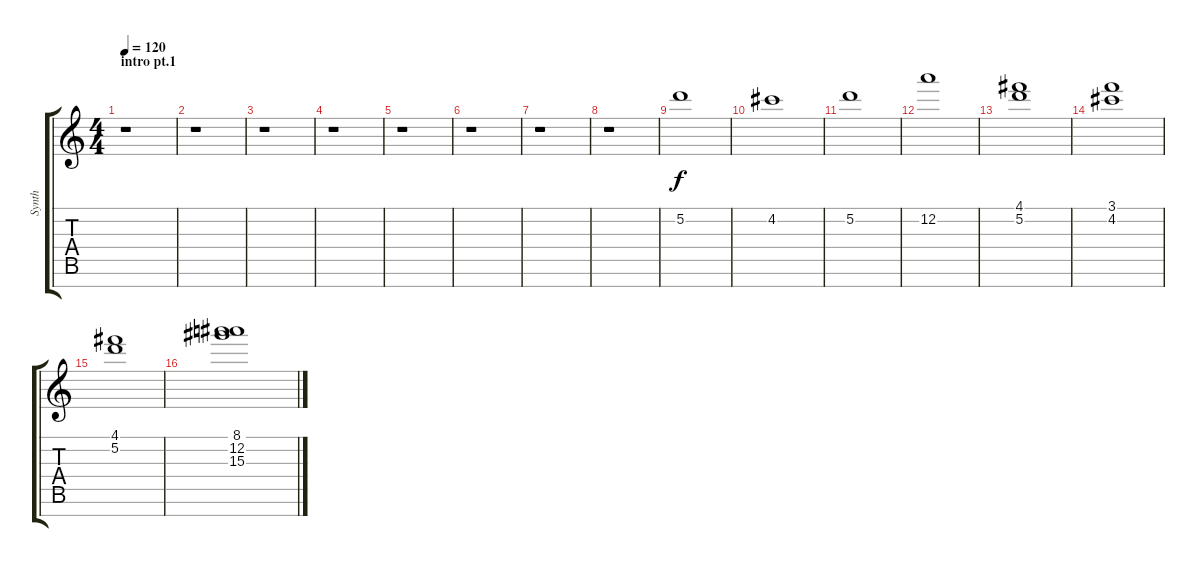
\track ("Synth" "Synth") {instrument slapbass1}
\staff {score tabs}
\tuning (D5 A4 F4 C4 G3 D3 A2) {hide}
\ts (4 4)
\section ("" "intro pt.1")
\tempo 120
\clef g2
\ks c
r.1{dy f instrument slapbass1} |
r.1 |
r.1 |
r.1 |
r.1 |
r.1 |
r.1 |
r.1 |
5.2.1{volume 9 instrument fx6goblins} |
4.2.1 |
5.2.1 |
12.2.1 |
(4.1 5.2).1 |
(3.1 4.2).1 |
(4.1 5.2).1 |
(8.1 12.2 15.3).1
